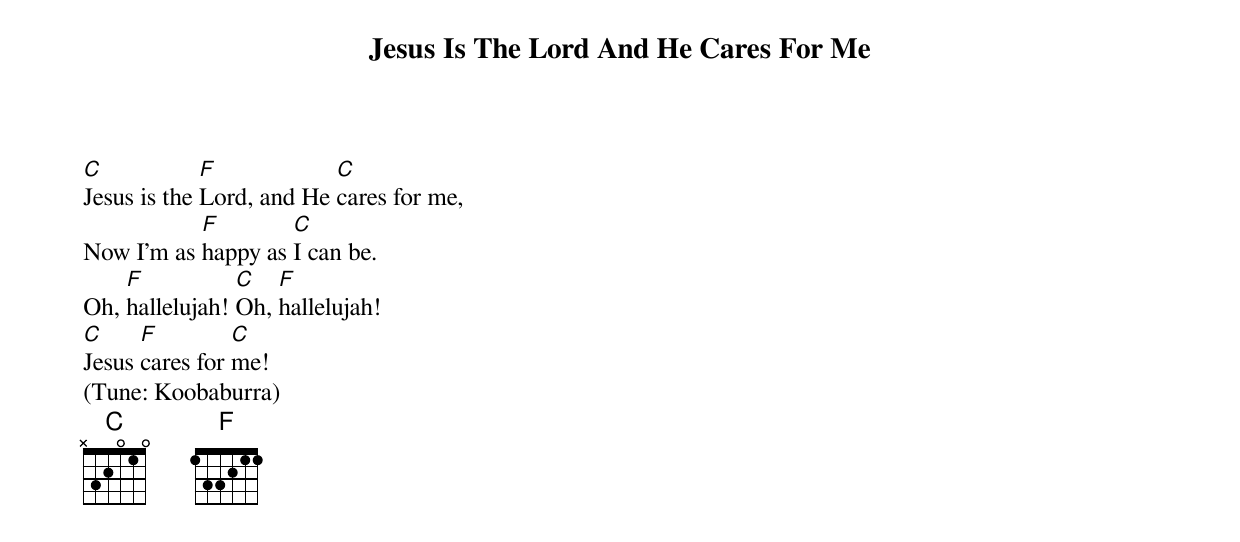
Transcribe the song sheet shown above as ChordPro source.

{title: Jesus Is The Lord And He Cares For Me}


[C]Jesus is the [F]Lord, and He [C]cares for me,
Now I'm as [F]happy as [C]I can be.
Oh, [F]hallelujah! [C]Oh, [F]hallelujah!
[C]Jesus [F]cares for [C]me!
(Tune: Koobaburra)
